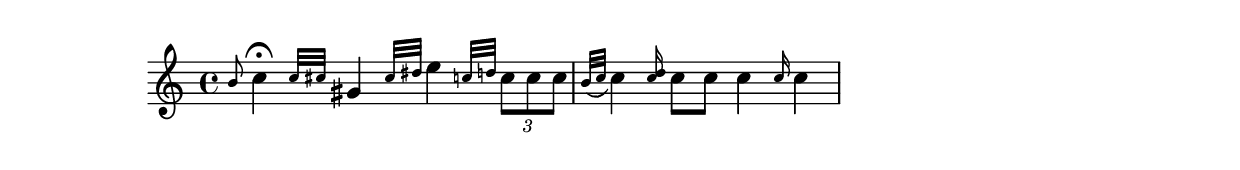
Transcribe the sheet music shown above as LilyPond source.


\version "2.16.0"

\header{

  texidoc=" You can have beams, notes, chords, stems etc. within a
@code{\\grace} section.  If there are tuplets, the grace notes will not
be under the brace.  

Main note scripts do not end up on the grace note. 

"
}

\layout {ragged-right = ##t}

\new Voice \relative c'' {
  \grace b8 c4\fermata
  \grace {  c32[ cis32] } gis4
  \grace {  cis32[ dis32] } e4
  \grace {  c32[ d] }\times 2/3 {  c8[ c c] }
  \grace {  b32[ ( c32] }   c4)
  \grace  <c d>16  c8[ c8]
				%	\grace  c16  c8[ c8]
  %% broken?
  %%\grace  { \set Grace.graceAlignPosition = \right c16} c4
  c4 \grace  { c16 } c4
}


